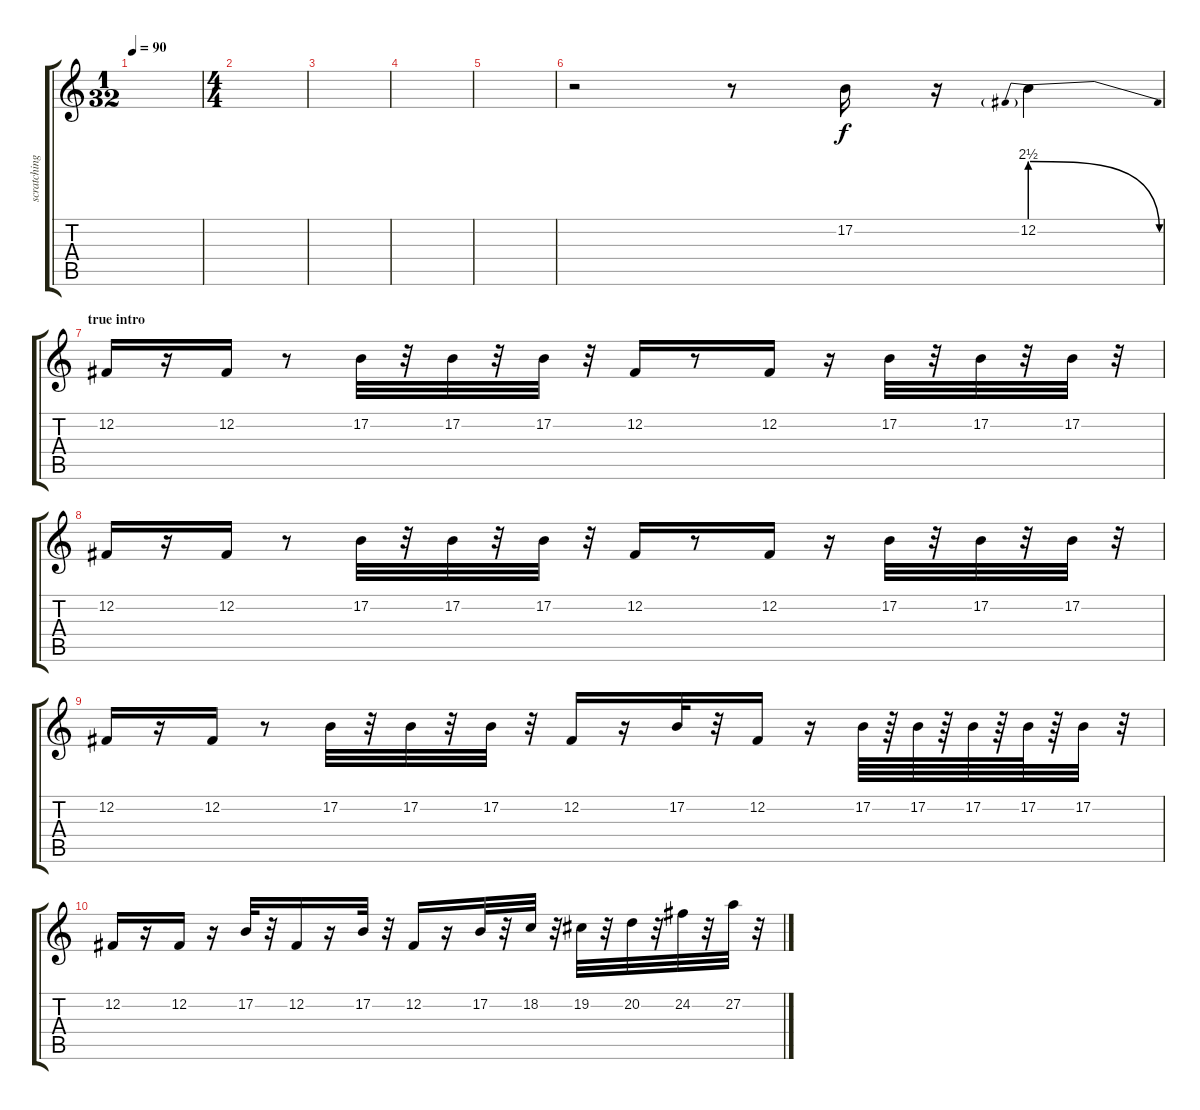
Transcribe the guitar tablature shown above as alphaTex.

\track ("scratching" "scratching") {instrument lead2sawtooth}
\staff {score tabs}
\tuning (B3 Gb3 D3 A2 E2 B1) {hide}
\ts (1 32)
\tempo 90
\clef g2
\ks c
|
\ts (4 4)
|
|
|
|
r.2 r.8 17.2.16 r.16 12.2{be (prebendrelease 0 10 60 0)}.4 |
\section ("" "true intro")
12.2.16 r.16 12.2.16 r.8 17.2.32 r.32 17.2.32 r.32 17.2.32 r.32 12.2.16 r.8 12.2.16 r.16 17.2.32 r.32 17.2.32 r.32 17.2.32 r.32 |
12.2.16 r.16 12.2.16 r.8 17.2.32 r.32 17.2.32 r.32 17.2.32 r.32 12.2.16 r.8 12.2.16 r.16 17.2.32 r.32 17.2.32 r.32 17.2.32 r.32 |
12.2.16 r.16 12.2.16 r.8 17.2.32 r.32 17.2.32 r.32 17.2.32 r.32 12.2.16 r.16 17.2.32 r.32 12.2.16 r.16 17.2.64 r.64 17.2.64 r.64 17.2.64 r.64 17.2.64 r.64 17.2.32 r.32 |
12.2.16 r.16 12.2.16 r.16 17.2.32 r.32 12.2.16 r.16 17.2.32 r.32 12.2.16 r.16 17.2.32 r.32 18.2.32 r.32 19.2.32 r.32 20.2.32 r.32 24.2.32 r.32 27.2.32 r.32
